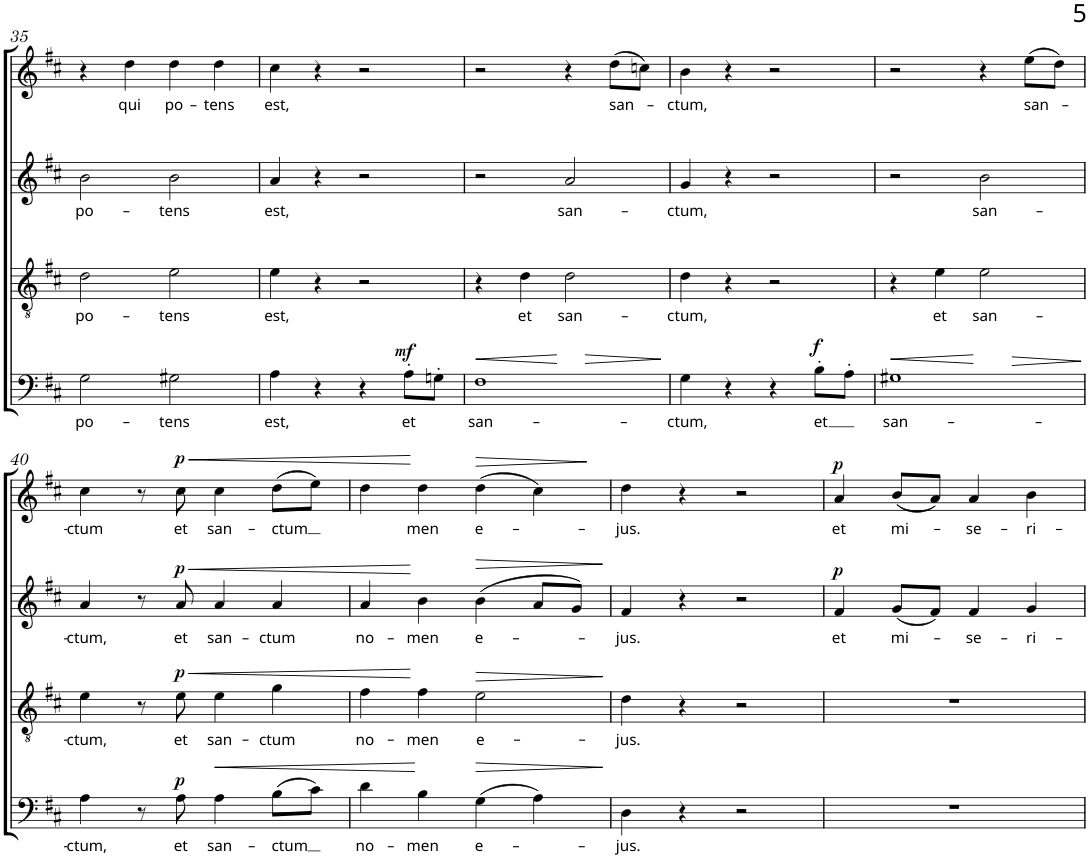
**kern	**text	**dynam	**kern	**text	**dynam	**kern	**text	**dynam	**kern	**text	**dynam
*part4	*part4	*part4	*part3	*part3	*part3	*part2	*part2	*part2	*part1	*part1	*part1
*staff4	*staff4	*staff4	*staff3	*staff3	*staff3	*staff2	*staff2	*staff2	*staff1	*staff1	*staff1
*I"Bass	*	*	*I"Tenor	*	*	*I"Alto	*	*	*I"Soprano	*	*
!!LO:PB:g=z
*clefF4	*	*	*clefGv2	*	*	*clefG2	*	*	*clefG2	*	*
*k[f#c#]	*	*	*k[f#c#]	*	*	*k[f#c#]	*	*	*k[f#c#]	*	*
*M4/4	*	*	*M4/4	*	*	*M4/4	*	*	*M4/4	*	*
*met(c)	*	*	*met(c)	*	*	*met(c)	*	*	*met(c)	*	*
=35	=35	=35	=35	=35	=35	=35	=35	=35	=35	=35	=35
!	!LO:LY:b	!	!	!LO:LY:b	!	!	!LO:LY:b	!	!	!	!
2G\	po-	.	2d\	po-	.	2b\	po-	.	4r	.	.
!	!	!	!	!	!	!	!	!	!	!LO:LY:b	!
.	.	.	.	.	.	.	.	.	4dd\	qui	.
!	!LO:LY:b	!	!	!LO:LY:b	!	!	!LO:LY:b	!	!	!LO:LY:b	!
2G#X\	-tens	.	2e\	-tens	.	2b\	-tens	.	4dd\	po-	.
!	!	!	!	!	!	!	!	!	!	!LO:LY:b	!
.	.	.	.	.	.	.	.	.	4dd\	-tens	.
=36	=36	=36	=36	=36	=36	=36	=36	=36	=36	=36	=36
!	!LO:LY:b	!	!	!LO:LY:b	!	!	!LO:LY:b	!	!	!LO:LY:b	!
4A\	est,	.	4e\	est,	.	4a/	est,	.	4cc#\	est,	.
4r	.	.	4r	.	.	4r	.	.	4r	.	.
4r	.	.	2r	.	.	2r	.	.	2r	.	.
!	!LO:LY:b	!LO:DY:a	!	!	!	!	!	!	!	!	!
8A'\L	et	mf	.	.	.	.	.	.	.	.	.
8Gn'\J	.	.	.	.	.	.	.	.	.	.	.
=37	=37	=37	=37	=37	=37	=37	=37	=37	=37	=37	=37
!	!LO:LY:b	!LO:HP:b	!	!	!	!	!	!	!	!	!
!	!	!LO:HP:n=1:b	!	!	!	!	!	!	!	!	!
1F#	san-	< >	4r	.	.	2r	.	.	2r	.	.
!	!	!	!	!LO:LY:b	!	!	!	!	!	!	!
.	.	.	4d\	et	.	.	.	.	.	.	.
!	!	!	!	!LO:LY:b	!	!	!LO:LY:b	!	!	!	!
.	.	.	2d\	san-	.	2a/	san-	.	4r	.	.
!	!	!	!	!	!	!	!	!	!	!LO:LY:b	!
.	.	.	.	.	.	.	.	.	(8dd\L	san-	.
.	.	.	.	.	.	.	.	.	8ccn\J)	.	.
.	.	[	.	.	.	.	.	.	.	.	.
=38	=38	=38	=38	=38	=38	=38	=38	=38	=38	=38	=38
!	!LO:LY:b	!	!	!LO:LY:b	!	!	!LO:LY:b	!	!	!LO:LY:b	!
4G\	-ctum,	.	4d\	-ctum,	.	4g/	-ctum,	.	4b\	-ctum,	.
4r	.	]	4r	.	.	4r	.	.	4r	.	.
4r	.	.	2r	.	.	2r	.	.	2r	.	.
!	!LO:LY:b	!LO:DY:a	!	!	!	!	!	!	!	!	!
8B'\L	et	f	.	.	.	.	.	.	.	.	.
8A'\J	.	.	.	.	.	.	.	.	.	.	.
=39	=39	=39	=39	=39	=39	=39	=39	=39	=39	=39	=39
!	!LO:LY:b	!LO:HP:b	!	!	!	!	!	!	!	!	!
!	!	!LO:HP:n=1:b	!	!	!	!	!	!	!	!	!
1G#X	san-	< >	4r	.	.	2r	.	.	2r	.	.
!	!	!	!	!LO:LY:b	!	!	!	!	!	!	!
.	.	.	4e\	et	.	.	.	.	.	.	.
!	!	!	!	!LO:LY:b	!	!	!LO:LY:b	!	!	!	!
.	.	.	2e\	san-	.	2b\	san-	.	4r	.	.
!	!	!	!	!	!	!	!	!	!	!LO:LY:b	!
.	.	.	.	.	.	.	.	.	(8ee\L	san-	.
.	.	.	.	.	.	.	.	.	8dd\J)	.	.
.	.	[	.	.	.	.	.	.	.	.	.
!!LO:LB:g=z
=40	=40	=40	=40	=40	=40	=40	=40	=40	=40	=40	=40
!	!LO:LY:b	!	!	!LO:LY:b	!	!	!LO:LY:b	!	!	!LO:LY:b	!
4A\	-ctum,	.	4e\	-ctum,	.	4a/	-ctum,	.	4cc#\	-ctum	.
8r	.	]	8r	.	.	8r	.	.	8r	.	.
!	!LO:LY:b	!LO:DY:a	!	!LO:LY:b	!LO:HP:b	!	!LO:LY:b	!LO:HP:b	!	!LO:LY:b	!LO:HP:b
!	!	!	!	!	!LO:DY:n=1:a	!	!	!LO:DY:n=1:a	!	!	!LO:DY:n=1:a
8A\	et	p	8e\	et	< p	8a/	et	< p	8cc#\	et	< p
!	!LO:LY:b	!LO:HP:b	!	!LO:LY:b	!	!	!LO:LY:b	!	!	!LO:LY:b	!
4A\	san-	<	4e\	san-	.	4a/	san-	.	4cc#\	san-	.
!	!LO:LY:b	!	!	!LO:LY:b	!	!	!LO:LY:b	!	!	!LO:LY:b	!
(8B\L	-ctum	.	4g\	-ctum	.	4a/	-ctum	.	(8dd\L	-ctum	.
8c#\J)	.	.	.	.	.	.	.	.	8ee\J)	.	.
=41	=41	=41	=41	=41	=41	=41	=41	=41	=41	=41	=41
!	!LO:LY:b	!	!	!LO:LY:b	!	!	!LO:LY:b	!	!	!	!
4d\	no-	.	4f#\	no-	.	4a/	no-	.	4dd\	.	.
!	!LO:LY:b	!	!	!LO:LY:b	!	!	!LO:LY:b	!	!	!LO:LY:b	!
4B\	-men	.	4f#\	-men	[	4b\	-men	[	4dd\	men	[
!	!LO:LY:b	!LO:HP:n=1:b	!	!LO:LY:b	!LO:HP:b	!	!LO:LY:b	!LO:HP:b	!	!LO:LY:b	!LO:HP:b
(4G\	e-	[ >	2e\	e-	>	(4b\	e-	>	(4dd\	e-	>
4A\)	.	.	.	.	.	8a/L	.	.	4cc#\)	.	.
.	.	.	.	.	.	8g/J)	.	.	.	.	.
.	.	]	.	.	]	.	.	]	.	.	]
=42	=42	=42	=42	=42	=42	=42	=42	=42	=42	=42	=42
!	!LO:LY:b	!	!	!LO:LY:b	!	!	!LO:LY:b	!	!	!LO:LY:b	!
4D\	-jus.	.	4d\	-jus.	.	4f#/	-jus.	.	4dd\	-jus.	.
4r	.	.	4r	.	.	4r	.	.	4r	.	.
2r	.	.	2r	.	.	2r	.	.	2r	.	.
=43	=43	=43	=43	=43	=43	=43	=43	=43	=43	=43	=43
!	!	!	!	!	!	!	!LO:LY:b	!LO:DY:a	!	!LO:LY:b	!LO:DY:a
1r	.	.	1r	.	.	4f#/	et	p	4a/	et	p
!	!	!	!	!	!	!	!LO:LY:b	!	!	!LO:LY:b	!
.	.	.	.	.	.	(8g/L	mi-	.	(8b/L	mi-	.
.	.	.	.	.	.	8f#/J)	.	.	8a/J)	.	.
!	!	!	!	!	!	!	!LO:LY:b	!	!	!LO:LY:b	!
.	.	.	.	.	.	4f#/	-se-	.	4a/	-se-	.
!	!	!	!	!	!	!	!LO:LY:b	!	!	!LO:LY:b	!
.	.	.	.	.	.	4g/	-ri-	.	4b\	-ri-	.
=	=	=	=	=	=	=	=	=	=	=	=
*-	*-	*-	*-	*-	*-	*-	*-	*-	*-	*-	*-
